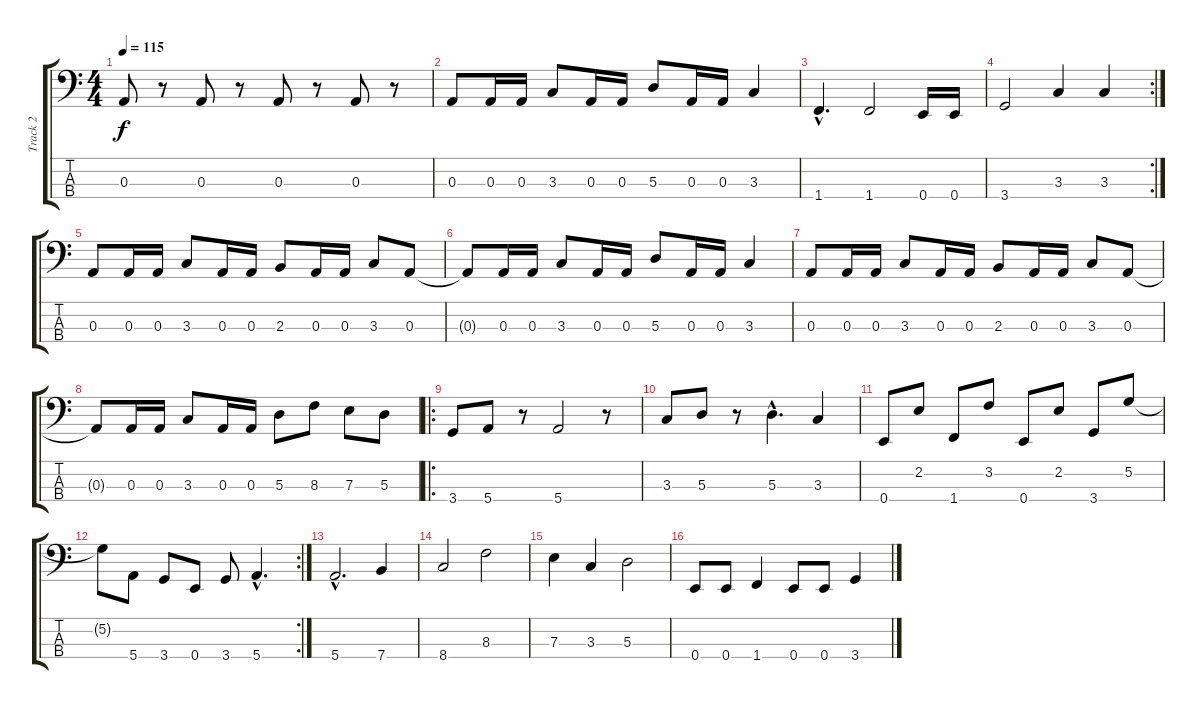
\track ("Track 2" "Track 2") {instrument electricbassfinger}
\staff {score tabs}
\tuning (G2 D2 A1 E1) {hide}
\ts (4 4)
\tempo 115
\clef f4
\ks c
0.3.8{dy f} r.8 0.3.8 r.8 0.3.8 r.8 0.3.8 r.8 |
0.3.8 0.3.16 0.3.16 3.3.8 0.3.16 0.3.16 5.3.8 0.3.16 0.3.16 3.3.4 |
1.4{hac}.4{d} 1.4.2 0.4.16 0.4.16 |
\rc 2
3.4.2 3.3.4 3.3.4 |
0.3.8 0.3.16 0.3.16 3.3.8 0.3.16 0.3.16 2.3.8 0.3.16 0.3.16 3.3.8 0.3.8 |
0.3{t}.8 0.3.16 0.3.16 3.3.8 0.3.16 0.3.16 5.3.8 0.3.16 0.3.16 3.3.4 |
0.3.8 0.3.16 0.3.16 3.3.8 0.3.16 0.3.16 2.3.8 0.3.16 0.3.16 3.3.8 0.3.8 |
0.3{t}.8 0.3.16 0.3.16 3.3.8 0.3.16 0.3.16 5.3.8 8.3.8 7.3.8 5.3.8 |
\ro
3.4.8 5.4.8 r.8 5.4.2 r.8 |
3.3.8 5.3.8 r.8 5.3{hac}.4{d} 3.3.4 |
0.4.8 2.2.8 1.4.8 3.2.8 0.4.8 2.2.8 3.4.8 5.2.8 |
\rc 2
5.2{t}.8 5.4.8 3.4.8 0.4.8 3.4.8 5.4{hac}.4{d} |
5.4{hac}.2{d} 7.4.4 |
8.4.2 8.3.2 |
7.3.4 3.3.4 5.3.2 |
0.4.8 0.4.8 1.4.4 0.4.8 0.4.8 3.4.4
